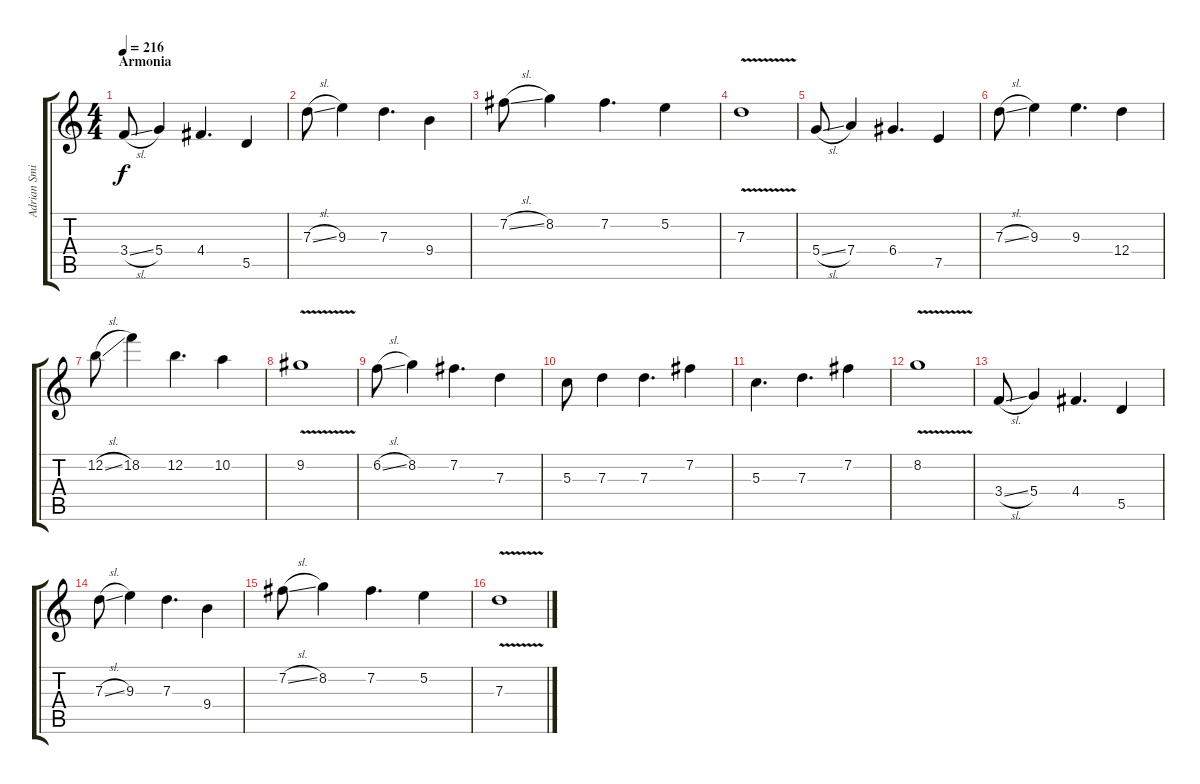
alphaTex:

\track ("Adrian Smith" "Adrian Smi") {instrument distortionguitar}
\staff {score tabs}
\tuning (E4 B3 G3 D3 A2 E2) {hide}
\ts (4 4)
\section ("" "Armonia")
\tempo 216
\clef g2
\ks c
3.4{sl}.8{dy f} 5.4.4 4.4.4{d} 5.5.4 |
7.3{sl}.8 9.3.4 7.3.4{d} 9.4.4 |
7.2{sl}.8 8.2.4 7.2.4{d} 5.2.4 |
7.3{v}.1 |
5.4{sl}.8 7.4.4 6.4.4{d} 7.5.4 |
7.3{sl}.8 9.3.4 9.3.4{d} 12.4.4 |
12.2{sl}.8 18.2.4 12.2.4{d} 10.2.4 |
9.2{v}.1 |
6.2{sl}.8 8.2.4 7.2.4{d} 7.3.4 |
5.3.8 7.3.4 7.3.4{d} 7.2.4 |
5.3.4{d} 7.3.4{d} 7.2.4 |
8.2{v}.1 |
3.4{sl}.8 5.4.4 4.4.4{d} 5.5.4 |
7.3{sl}.8 9.3.4 7.3.4{d} 9.4.4 |
7.2{sl}.8 8.2.4 7.2.4{d} 5.2.4 |
7.3{v}.1
